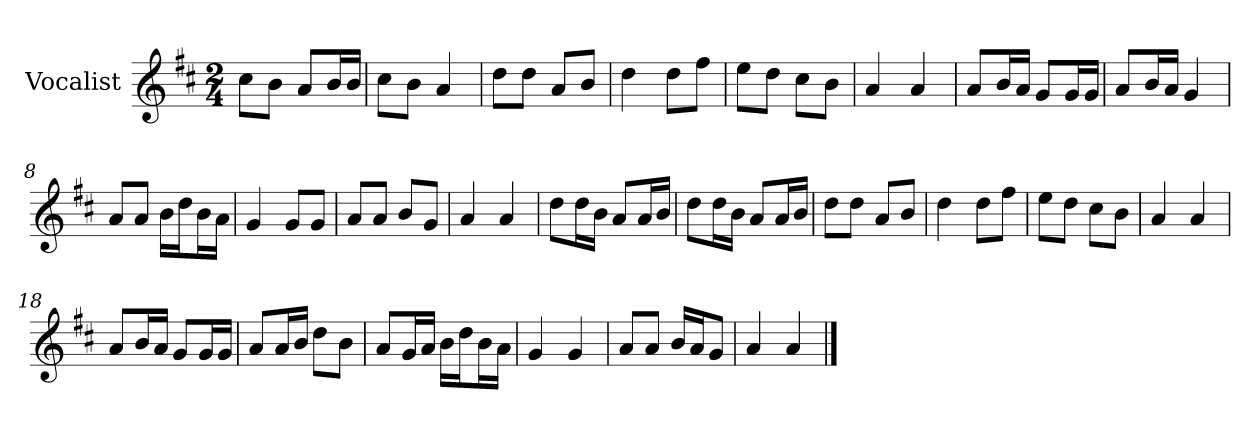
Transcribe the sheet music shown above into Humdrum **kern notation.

**kern
*part1
*staff1
*I"Vocalist
*k[f#c#]
*D:
*M2/4
=
8cc#L
8bJ
8aL
16bL
16bJJ
=1
8cc#L
8bJ
4a
=2
8ddL
8ddJ
8aL
8bJ
=3
4dd
8ddL
8ff#J
=4
8eeL
8ddJ
8cc#L
8bJ
=5
4a
4a
=6
8aL
16bL
16aJJ
8gL
16gL
16gJJ
=7
8aL
16bL
16aJJ
4g
=8
8aL
8aJ
16bLL
16ddJ
16bL
16aJJ
=9
4g
8gL
8gJ
=10
8aL
8aJ
8bL
8gJ
=11
4a
4a
=12
8ddL
16ddL
16bJJ
8aL
16aL
16bJJ
=13
8ddL
16ddL
16bJJ
8aL
16aL
16bJJ
=14
8ddL
8ddJ
8aL
8bJ
=15
4dd
8ddL
8ff#J
=16
8eeL
8ddJ
8cc#L
8bJ
=17
4a
4a
=18
8aL
16bL
16aJJ
8gL
16gL
16gJJ
=19
8aL
16aL
16bJJ
8ddL
8bJ
=20
8aL
16gL
16aJJ
16bLL
16ddJ
16bL
16aJJ
=21
4g
4g
=22
8aL
8aJ
16bLL
16aJ
8gJ
=23
4a
4a
==
*-
